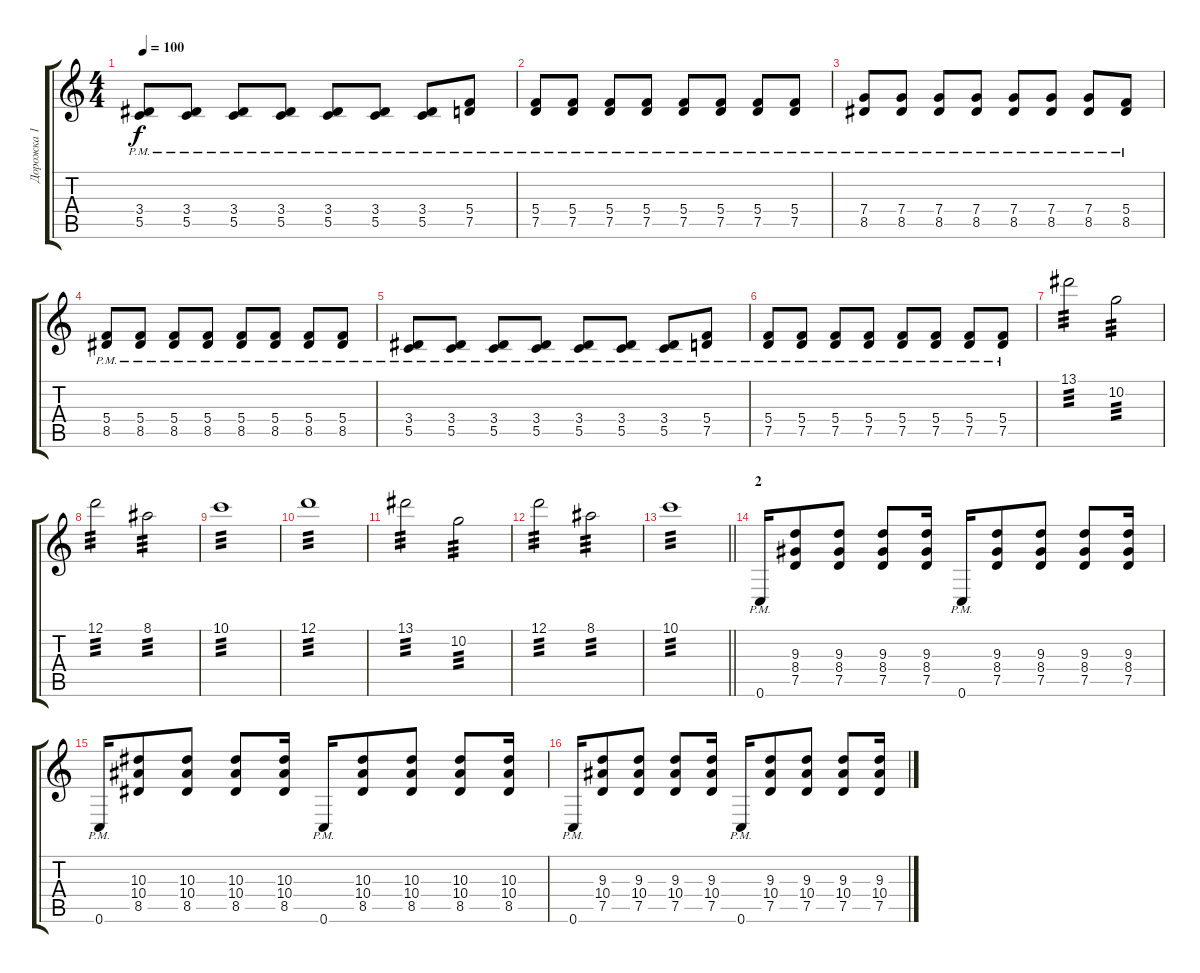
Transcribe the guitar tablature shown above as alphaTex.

\track ("Дорожка 1" "Дорожка 1") {instrument distortionguitar}
\staff {score tabs}
\tuning (D4 A3 F3 C3 G2 C2) {hide}
\ts (4 4)
\tempo 100
\clef g2
\ks c
(3.4{pm} 5.5{pm}).8{dy f} (3.4{pm} 5.5{pm}).8 (3.4{pm} 5.5{pm}).8 (3.4{pm} 5.5{pm}).8 (3.4{pm} 5.5{pm}).8 (3.4{pm} 5.5{pm}).8 (3.4{pm} 5.5{pm}).8 (5.4{pm} 7.5{pm}).8 |
(5.4{pm} 7.5{pm}).8 (5.4{pm} 7.5{pm}).8 (5.4{pm} 7.5{pm}).8 (5.4{pm} 7.5{pm}).8 (5.4{pm} 7.5{pm}).8 (5.4{pm} 7.5{pm}).8 (5.4{pm} 7.5{pm}).8 (5.4{pm} 7.5{pm}).8 |
(7.4{pm} 8.5{pm}).8 (7.4{pm} 8.5{pm}).8 (7.4{pm} 8.5{pm}).8 (7.4{pm} 8.5{pm}).8 (7.4{pm} 8.5{pm}).8 (7.4{pm} 8.5{pm}).8 (7.4{pm} 8.5{pm}).8 (5.4{pm} 8.5{pm}).8 |
(5.4{pm} 8.5{pm}).8 (5.4{pm} 8.5{pm}).8 (5.4{pm} 8.5{pm}).8 (5.4{pm} 8.5{pm}).8 (5.4{pm} 8.5{pm}).8 (5.4{pm} 8.5{pm}).8 (5.4{pm} 8.5{pm}).8 (5.4{pm} 8.5{pm}).8 |
(3.4{pm} 5.5{pm}).8 (3.4{pm} 5.5{pm}).8 (3.4{pm} 5.5{pm}).8 (3.4{pm} 5.5{pm}).8 (3.4{pm} 5.5{pm}).8 (3.4{pm} 5.5{pm}).8 (3.4{pm} 5.5{pm}).8 (5.4{pm} 7.5{pm}).8 |
(5.4{pm} 7.5{pm}).8 (5.4{pm} 7.5{pm}).8 (5.4{pm} 7.5{pm}).8 (5.4{pm} 7.5{pm}).8 (5.4{pm} 7.5{pm}).8 (5.4{pm} 7.5{pm}).8 (5.4{pm} 7.5{pm}).8 (5.4{pm} 7.5{pm}).8 |
13.1.2{tp 3 volume 13 balance 8} 10.2.2{tp 3} |
12.1.2{tp 3} 8.1.2{tp 3} |
10.1.1{tp 3} |
12.1.1{tp 3} |
13.1.2{tp 3} 10.2.2{tp 3} |
12.1.2{tp 3} 8.1.2{tp 3} |
\barLineRight lightlight
10.1.1{tp 3} |
\section ("" "2")
0.6{pm}.16{volume 10 balance 0} (9.3 8.4 7.5).8 (9.3 8.4 7.5).8 (9.3 8.4 7.5).8 (9.3 8.4 7.5).16 0.6{pm}.16 (9.3 8.4 7.5).8 (9.3 8.4 7.5).8 (9.3 8.4 7.5).8 (9.3 8.4 7.5).16 |
0.6{pm}.16 (10.3 10.4 8.5).8 (10.3 10.4 8.5).8 (10.3 10.4 8.5).8 (10.3 10.4 8.5).16 0.6{pm}.16 (10.3 10.4 8.5).8 (10.3 10.4 8.5).8 (10.3 10.4 8.5).8 (10.3 10.4 8.5).16 |
0.6{pm}.16 (9.3 10.4 7.5).8 (9.3 10.4 7.5).8 (9.3 10.4 7.5).8 (9.3 10.4 7.5).16 0.6{pm}.16 (9.3 10.4 7.5).8 (9.3 10.4 7.5).8 (9.3 10.4 7.5).8 (9.3 10.4 7.5).16
